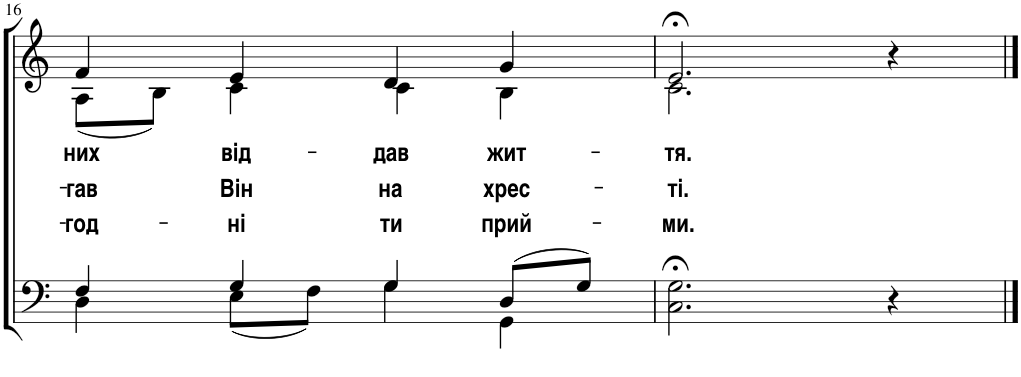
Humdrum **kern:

**kern	**kern	**text	**text	**text	**text
*part2	*part1	*part1	*part1	*part1	*part1
*staff2	*staff1	*staff1	*staff1	*staff1	*staff1
*I"Бас	*I"Сопрано	*	*	*	*
!!LO:PB:g=z
*clefF4	*clefG2	*	*	*	*
*k[]	*k[]	*	*	*	*
*M4/4	*M4/4	*	*	*	*
=16	=16	=16	=16	=16	=16
*^	*	*	*	*	*
!	!	!	!	!LO:LY:b	!LO:LY:b	!LO:LY:b
*	*	*^	*	*	*	*
4F/	4D\	4f/	(8A\L	.	них	-гав	-год-
.	.	.	8B\J)	.	.	.	.
!	!	!	!	!	!LO:LY:b	!LO:LY:b	!LO:LY:b
4G/	(8E\L	4e/	4c\	.	від-	Він	-ні
.	8F\J)	.	.	.	.	.	.
!	!	!	!	!	!LO:LY:b	!LO:LY:b	!LO:LY:b
4G/	4G\	4d/	4c\	.	-дав	на	ти
!	!	!	!	!	!LO:LY:b	!LO:LY:b	!LO:LY:b
(8D/L	4GG\	4g/	4B\	.	жит-	хрес-	прий-
8G/J)	.	.	.	.	.	.	.
*v	*v	*	*	*	*	*	*
=17	=17	=17	=17	=17	=17	=17
!	!	!	!	!LO:LY:b	!LO:LY:b	!LO:LY:b
2.C\;< 2.G\;<	2.e;</	2.c\	.	-тя.	-ті.	-ми.
4r	4r	4ryy	.	.	.	.
*	*v	*v	*	*	*	*
==	==	==	==	==	==
*-	*-	*-	*-	*-	*-
